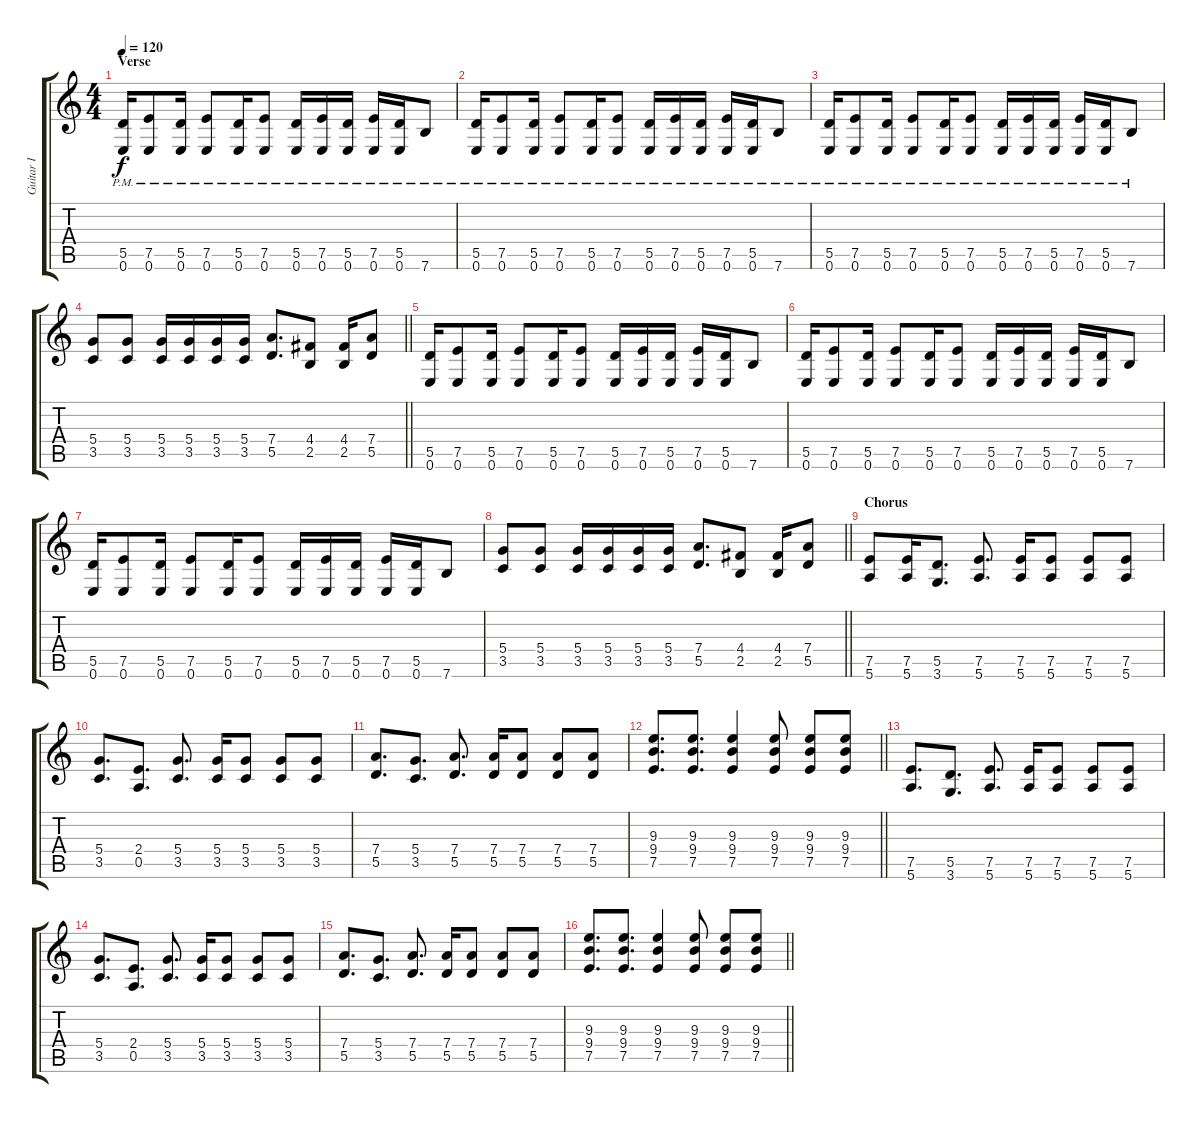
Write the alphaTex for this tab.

\track ("Guitar I" "Guitar I") {instrument distortionguitar}
\staff {score tabs}
\tuning (E4 B3 G3 D3 A2 E2) {hide}
\ts (4 4)
\section ("" "Verse")
\tempo 120
\clef g2
\ks c
(5.5{pm} 0.6{pm}).16{dy f} (7.5{pm} 0.6{pm}).8 (5.5{pm} 0.6{pm}).16 (7.5{pm} 0.6{pm}).8 (5.5{pm} 0.6{pm}).16 (7.5{pm} 0.6{pm}).8 (5.5{pm} 0.6{pm}).16 (7.5{pm} 0.6{pm}).16 (5.5{pm} 0.6{pm}).16 (7.5{pm} 0.6{pm}).16 (5.5{pm} 0.6{pm}).16 7.6{pm}.8 |
(5.5{pm} 0.6{pm}).16 (7.5{pm} 0.6{pm}).8 (5.5{pm} 0.6{pm}).16 (7.5{pm} 0.6{pm}).8 (5.5{pm} 0.6{pm}).16 (7.5{pm} 0.6{pm}).8 (5.5{pm} 0.6{pm}).16 (7.5{pm} 0.6{pm}).16 (5.5{pm} 0.6{pm}).16 (7.5{pm} 0.6{pm}).16 (5.5{pm} 0.6{pm}).16 7.6{pm}.8 |
(5.5{pm} 0.6{pm}).16 (7.5{pm} 0.6{pm}).8 (5.5{pm} 0.6{pm}).16 (7.5{pm} 0.6{pm}).8 (5.5{pm} 0.6{pm}).16 (7.5{pm} 0.6{pm}).8 (5.5{pm} 0.6{pm}).16 (7.5{pm} 0.6{pm}).16 (5.5{pm} 0.6{pm}).16 (7.5{pm} 0.6{pm}).16 (5.5{pm} 0.6{pm}).16 7.6{pm}.8 |
\barLineRight lightlight
(5.4 3.5).8 (5.4 3.5).8 (5.4 3.5).16 (5.4 3.5).16 (5.4 3.5).16 (5.4 3.5).16 (7.4 5.5).8{d} (4.4 2.5).8 (4.4 2.5).16 (7.4 5.5).8 |
\section ("" "")
(5.5 0.6).16 (7.5 0.6).8 (5.5 0.6).16 (7.5 0.6).8 (5.5 0.6).16 (7.5 0.6).8 (5.5 0.6).16 (7.5 0.6).16 (5.5 0.6).16 (7.5 0.6).16 (5.5 0.6).16 7.6.8 |
(5.5 0.6).16 (7.5 0.6).8 (5.5 0.6).16 (7.5 0.6).8 (5.5 0.6).16 (7.5 0.6).8 (5.5 0.6).16 (7.5 0.6).16 (5.5 0.6).16 (7.5 0.6).16 (5.5 0.6).16 7.6.8 |
(5.5 0.6).16 (7.5 0.6).8 (5.5 0.6).16 (7.5 0.6).8 (5.5 0.6).16 (7.5 0.6).8 (5.5 0.6).16 (7.5 0.6).16 (5.5 0.6).16 (7.5 0.6).16 (5.5 0.6).16 7.6.8 |
\barLineRight lightlight
(5.4 3.5).8 (5.4 3.5).8 (5.4 3.5).16 (5.4 3.5).16 (5.4 3.5).16 (5.4 3.5).16 (7.4 5.5).8{d} (4.4 2.5).8 (4.4 2.5).16 (7.4 5.5).8 |
\section ("" "Chorus")
(7.5 5.6).8 (7.5 5.6).16 (5.5 3.6).8{d} (7.5 5.6).8{d} (7.5 5.6).16 (7.5 5.6).8 (7.5 5.6).8 (7.5 5.6).8 |
(5.4 3.5).8{d} (2.4 0.5).8{d} (5.4 3.5).8{d} (5.4 3.5).16 (5.4 3.5).8 (5.4 3.5).8 (5.4 3.5).8 |
(7.4 5.5).8{d} (5.4 3.5).8{d} (7.4 5.5).8{d} (7.4 5.5).16 (7.4 5.5).8 (7.4 5.5).8 (7.4 5.5).8 |
\barLineRight lightlight
(9.3 9.4 7.5).8{d} (9.3 9.4 7.5).8{d} (9.3 9.4 7.5).4 (9.3 9.4 7.5).8 (9.3 9.4 7.5).8 (9.3 9.4 7.5).8 |
\section ("" "")
(7.5 5.6).8{d} (5.5 3.6).8{d} (7.5 5.6).8{d} (7.5 5.6).16 (7.5 5.6).8 (7.5 5.6).8 (7.5 5.6).8 |
(5.4 3.5).8{d} (2.4 0.5).8{d} (5.4 3.5).8{d} (5.4 3.5).16 (5.4 3.5).8 (5.4 3.5).8 (5.4 3.5).8 |
(7.4 5.5).8{d} (5.4 3.5).8{d} (7.4 5.5).8{d} (7.4 5.5).16 (7.4 5.5).8 (7.4 5.5).8 (7.4 5.5).8 |
\barLineRight lightlight
(9.3 9.4 7.5).8{d} (9.3 9.4 7.5).8{d} (9.3 9.4 7.5).4 (9.3 9.4 7.5).8 (9.3 9.4 7.5).8 (9.3 9.4 7.5).8
